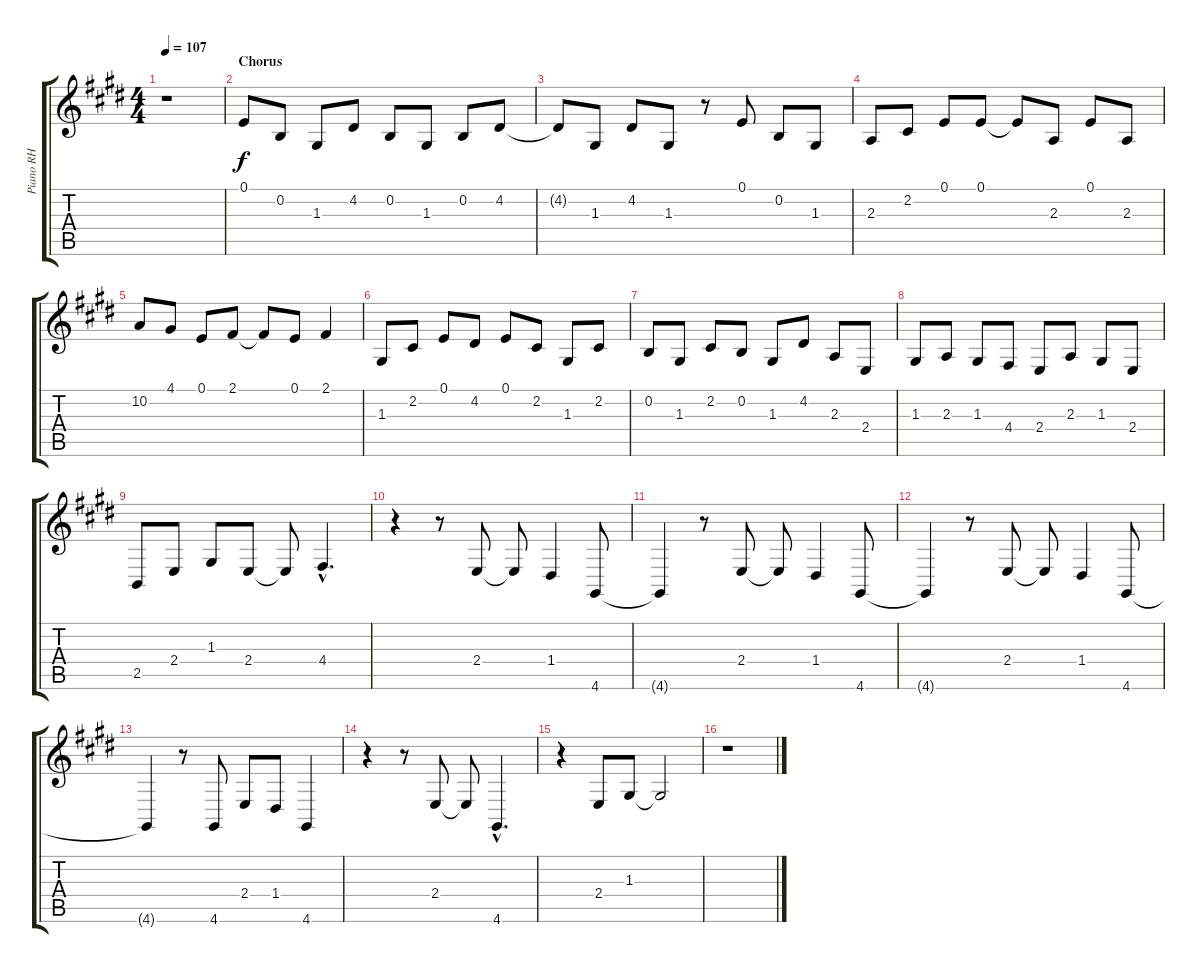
\track ("Piano RH" "Piano RH") {instrument acousticgrandpiano}
\staff {score tabs}
\tuning (E4 B3 G3 D3 A2 E2) {hide}
\ts (4 4)
\tempo 107
\clef g2
\ks c#minor
r.1{dy f} |
\section ("" "Chorus")
0.1.8{volume 14} 0.2.8 1.3.8 4.2.8 0.2.8 1.3.8 0.2.8 4.2.8 |
4.2{t}.8 1.3.8 4.2.8 1.3.8 r.8 0.1.8 0.2.8 1.3.8 |
2.3.8 2.2.8 0.1.8 0.1.8 0.1{t}.8 2.3.8 0.1.8 2.3.8 |
10.2.8 4.1.8 0.1.8 2.1.8 2.1{t}.8 0.1.8 2.1.4 |
1.3.8 2.2.8 0.1.8 4.2.8 0.1.8 2.2.8 1.3.8 2.2.8 |
0.2.8 1.3.8 2.2.8 0.2.8 1.3.8 4.2.8 2.3.8 2.4.8 |
1.3.8 2.3.8 1.3.8 4.4.8 2.4.8 2.3.8 1.3.8 2.4.8 |
2.5.8 2.4.8 1.3.8 2.4.8 2.4{t}.8 4.4{hac}.4{d} |
r.4 r.8 2.4.8 2.4{t}.8 1.4.4 4.6.8 |
4.6{t}.4 r.8 2.4.8 2.4{t}.8 1.4.4 4.6.8 |
4.6{t}.4 r.8 2.4.8 2.4{t}.8 1.4.4 4.6.8 |
4.6{t}.4 r.8 4.6.8 2.4.8 1.4.8 4.6.4 |
r.4 r.8 2.4.8 2.4{t}.8 4.6{hac}.4{d} |
r.4 2.4.8 1.3.8 1.3{t}.2 |
r.1
